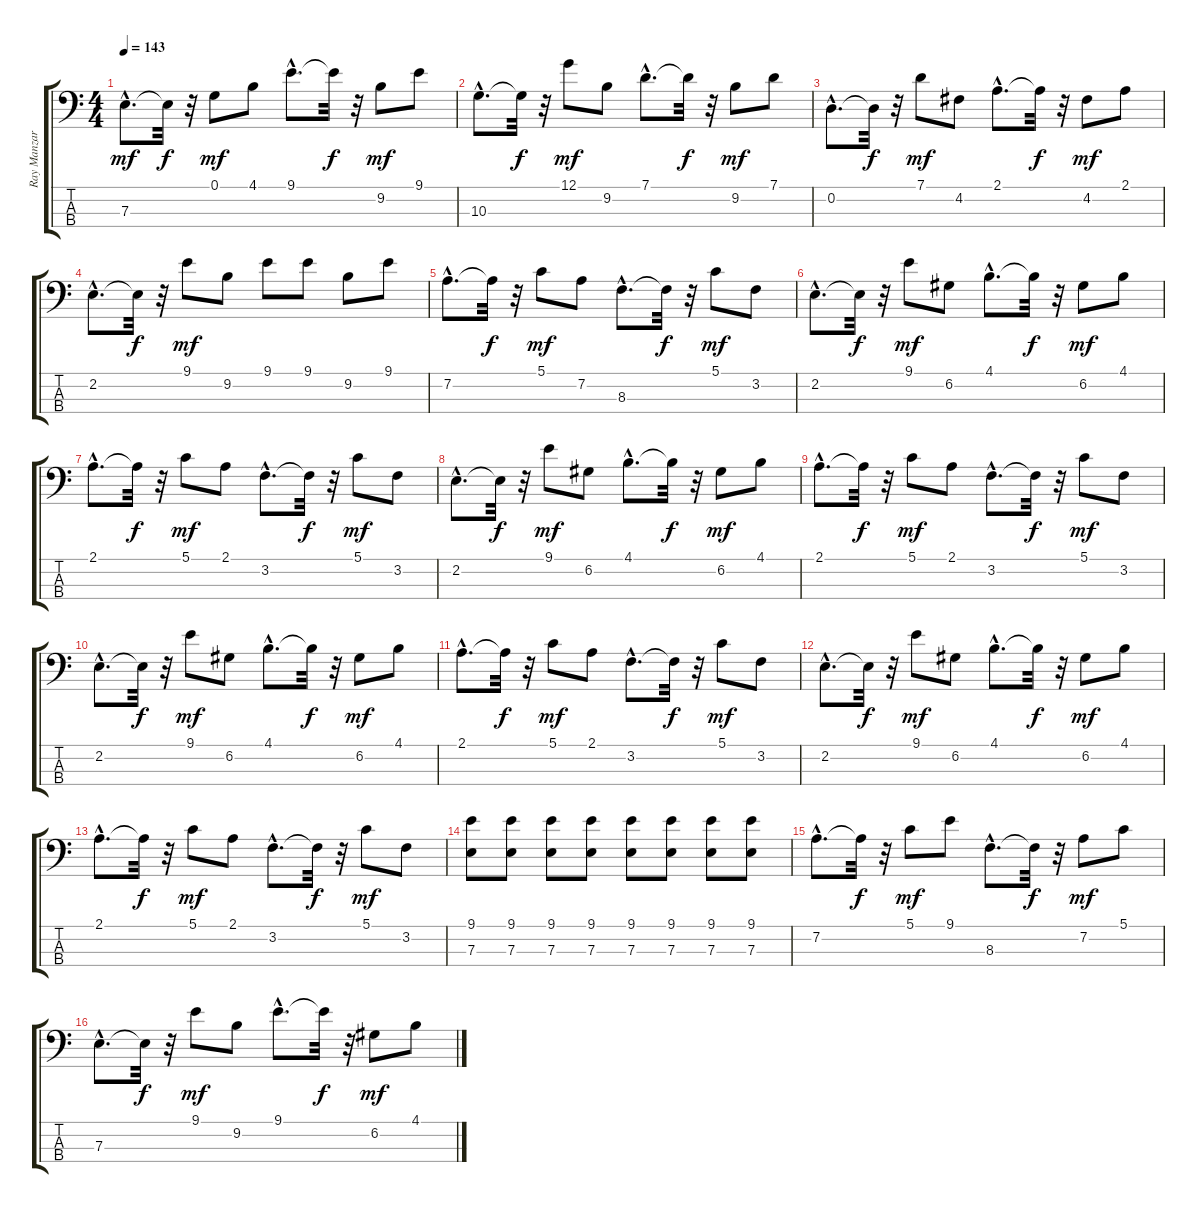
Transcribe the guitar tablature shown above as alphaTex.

\track ("Ray Manzarek (Bajo)" "Ray Manzar") {instrument acousticbass}
\staff {score tabs}
\tuning (G2 D2 A1 E1) {hide}
\ts (4 4)
\tempo 143
\clef f4
\ks c
7.3{hac}.8{d dy mf} 7.3{t}.32{dy f} r.32 0.1.8{dy mf} 4.1.8 9.1{hac}.8{d} 9.1{t}.32{dy f} r.32 9.2.8{dy mf} 9.1.8 |
10.3{hac}.8{d} 10.3{t}.32{dy f} r.32 12.1.8{dy mf} 9.2.8 7.1{hac}.8{d} 7.1{t}.32{dy f} r.32 9.2.8{dy mf} 7.1.8 |
0.2{hac}.8{d} 0.2{t}.32{dy f} r.32 7.1.8{dy mf} 4.2.8 2.1{hac}.8{d} 2.1{t}.32{dy f} r.32 4.2.8{dy mf} 2.1.8 |
2.2{hac}.8{d} 2.2{t}.32{dy f} r.32 9.1.8{dy mf} 9.2.8 9.1.8 9.1.8 9.2.8 9.1.8 |
7.2{hac}.8{d} 7.2{t}.32{dy f} r.32 5.1.8{dy mf} 7.2.8 8.3{hac}.8{d} 8.3{t}.32{dy f} r.32 5.1.8{dy mf} 3.2.8 |
2.2{hac}.8{d} 2.2{t}.32{dy f} r.32 9.1.8{dy mf} 6.2.8 4.1{hac}.8{d} 4.1{t}.32{dy f} r.32 6.2.8{dy mf} 4.1.8 |
2.1{hac}.8{d} 2.1{t}.32{dy f} r.32 5.1.8{dy mf} 2.1.8 3.2{hac}.8{d} 3.2{t}.32{dy f} r.32 5.1.8{dy mf} 3.2.8 |
2.2{hac}.8{d} 2.2{t}.32{dy f} r.32 9.1.8{dy mf} 6.2.8 4.1{hac}.8{d} 4.1{t}.32{dy f} r.32 6.2.8{dy mf} 4.1.8 |
2.1{hac}.8{d} 2.1{t}.32{dy f} r.32 5.1.8{dy mf} 2.1.8 3.2{hac}.8{d} 3.2{t}.32{dy f} r.32 5.1.8{dy mf} 3.2.8 |
2.2{hac}.8{d} 2.2{t}.32{dy f} r.32 9.1.8{dy mf} 6.2.8 4.1{hac}.8{d} 4.1{t}.32{dy f} r.32 6.2.8{dy mf} 4.1.8 |
2.1{hac}.8{d} 2.1{t}.32{dy f} r.32 5.1.8{dy mf} 2.1.8 3.2{hac}.8{d} 3.2{t}.32{dy f} r.32 5.1.8{dy mf} 3.2.8 |
2.2{hac}.8{d} 2.2{t}.32{dy f} r.32 9.1.8{dy mf} 6.2.8 4.1{hac}.8{d} 4.1{t}.32{dy f} r.32 6.2.8{dy mf} 4.1.8 |
2.1{hac}.8{d} 2.1{t}.32{dy f} r.32 5.1.8{dy mf} 2.1.8 3.2{hac}.8{d} 3.2{t}.32{dy f} r.32 5.1.8{dy mf} 3.2.8 |
(9.1 7.3).8 (9.1 7.3).8 (9.1 7.3).8 (9.1 7.3).8 (9.1 7.3).8 (9.1 7.3).8 (9.1 7.3).8 (9.1 7.3).8 |
7.2{hac}.8{d} 7.2{t}.32{dy f} r.32 5.1.8{dy mf} 9.1.8 8.3{hac}.8{d} 8.3{t}.32{dy f} r.32 7.2.8{dy mf} 5.1.8 |
7.3{hac}.8{d} 7.3{t}.32{dy f} r.32 9.1.8{dy mf} 9.2.8 9.1{hac}.8{d} 9.1{t}.32{dy f} r.32 6.2.8{dy mf} 4.1.8
